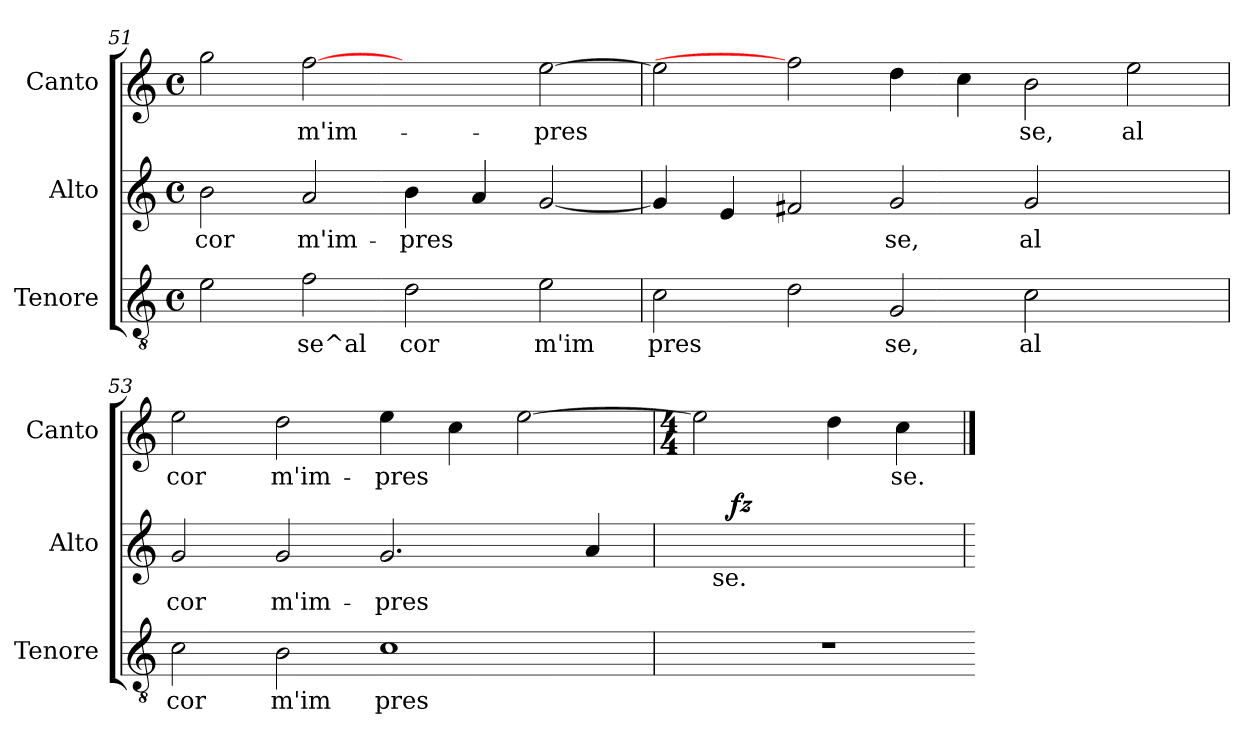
**kern	**text	**kern	**text	**dynam	**kern	**text
*part3	*part3	*part2	*part2	*part2	*part1	*part1
*staff3	*staff3	*staff2	*staff2	*staff2	*staff1	*staff1
*I"Tenore	*	*I"Alto	*	*	*I"Canto	*
*I'Tenore	*	*I'Alto	*	*	*I'Canto	*
*clefGv2	*	*clefG2	*	*	*clefG2	*
*k[]	*	*k[]	*	*	*k[]	*
*C:	*	*C:	*	*	*C:	*
*M4/4	*	*M4/4	*	*	*M4/4	*
*met(c)	*	*met(c)	*	*	*met(c)	*
=51	=51	=51	=51	=51	=51	=51
!	!LO:LY:b:cj	!	!LO:LY:b:cj	!	!	!LO:LY:b:cj
2e\	.	2b\	cor	.	2gg\	.
!	!LO:LY:b:cj	!	!LO:LY:b:cj	!	!	!LO:LY:b:cj
2f\	se^al	2a/	m'im-	.	[2ff	m'im-
!	!LO:LY:b:cj	!	!LO:LY:b:cj	!	!	!
2d\	cor	4b\	-pres-	.	2ryy	.
!	!	!	!LO:LY:b:cj	!	!	!
.	.	4a/	--	.	.	.
!	!LO:LY:b:cj	!	!LO:LY:b:cj	!	!	!LO:LY:b:cj
2e\	m'im	[<2g/	--	.	[>2ee\	-pres-
=52	=52	=52	=52	=52	=52	=52
!	!LO:LY:b:cj	!	!LO:LY:b:cj	!	!	!LO:LY:b:cj
2c\	pres	4g/]	--	.	2ee\]	--
!	!	!	!LO:LY:b:cj	!	!	!
.	.	4e/	--	.	.	.
!	!LO:LY:b:cj	!	!LO:LY:b:cj	!	!	!
2d\	.	2f#X/	--	.	2ff]	.
!	!LO:LY:b:cj	!	!LO:LY:b:cj	!	!	!LO:LY:b:cj
2G/	se,	2g/	-se,	.	4dd\	--
!	!	!	!	!	!	!LO:LY:b:cj
.	.	.	.	.	4cc\	--
!	!LO:LY:b:cj	!	!LO:LY:b:cj	!	!	!LO:LY:b:cj
2c\	al	2g/	al	.	2b\	-se,
!	!	!	!	!	!	!LO:LY:b:cj
2ryy	.	2ryy	.	.	2ee\	al
=53	=53	=53	=53	=53	=53	=53
!	!LO:LY:b:cj	!	!LO:LY:b:cj	!	!	!LO:LY:b:cj
2c\	cor	2g/	cor	.	2ee\	cor
!	!LO:LY:b:cj	!	!LO:LY:b:cj	!	!	!LO:LY:b:cj
2B\	m'im	2g/	m'im-	.	2dd\	m'im-
!	!LO:LY:b:cj	!	!LO:LY:b:cj	!	!	!LO:LY:b:cj
1c	pres	2.g/	-pres-	.	4ee\	-pres-
!	!	!	!	!	!	!LO:LY:b:cj
.	.	.	.	.	4cc\	--
!	!	!	!	!	!	!LO:LY:b:cj
.	.	.	.	.	[>2ee\	--
!	!	!	!LO:LY:b:cj	!	!	!
.	.	4a/	--	.	.	.
=54	=54	=54	=54	=54	=54	=54
*	*	*	*	*	*M4/4	*
!	!	!	!	!	!	!LO:LY:b:cj
1r	.	32ryy	.	.	2ee\]	--
!	!	!LO:TX:b:t=se.	!	!	!	!
.	.	32ryy	.	.	.	.
!	!	!	!	!LO:DY:b	!	!
.	.	2...ryy	.	fz	.	.
!	!	!	!	!	!	!LO:LY:b:cj
.	.	.	.	.	4dd\	--
!	!	!	!	!	!	!LO:LY:b:cj
.	.	.	.	.	4cc\	-se.
=	==	=	==	==	==	==
*-	*-	*-	*-	*-	*-	*-
